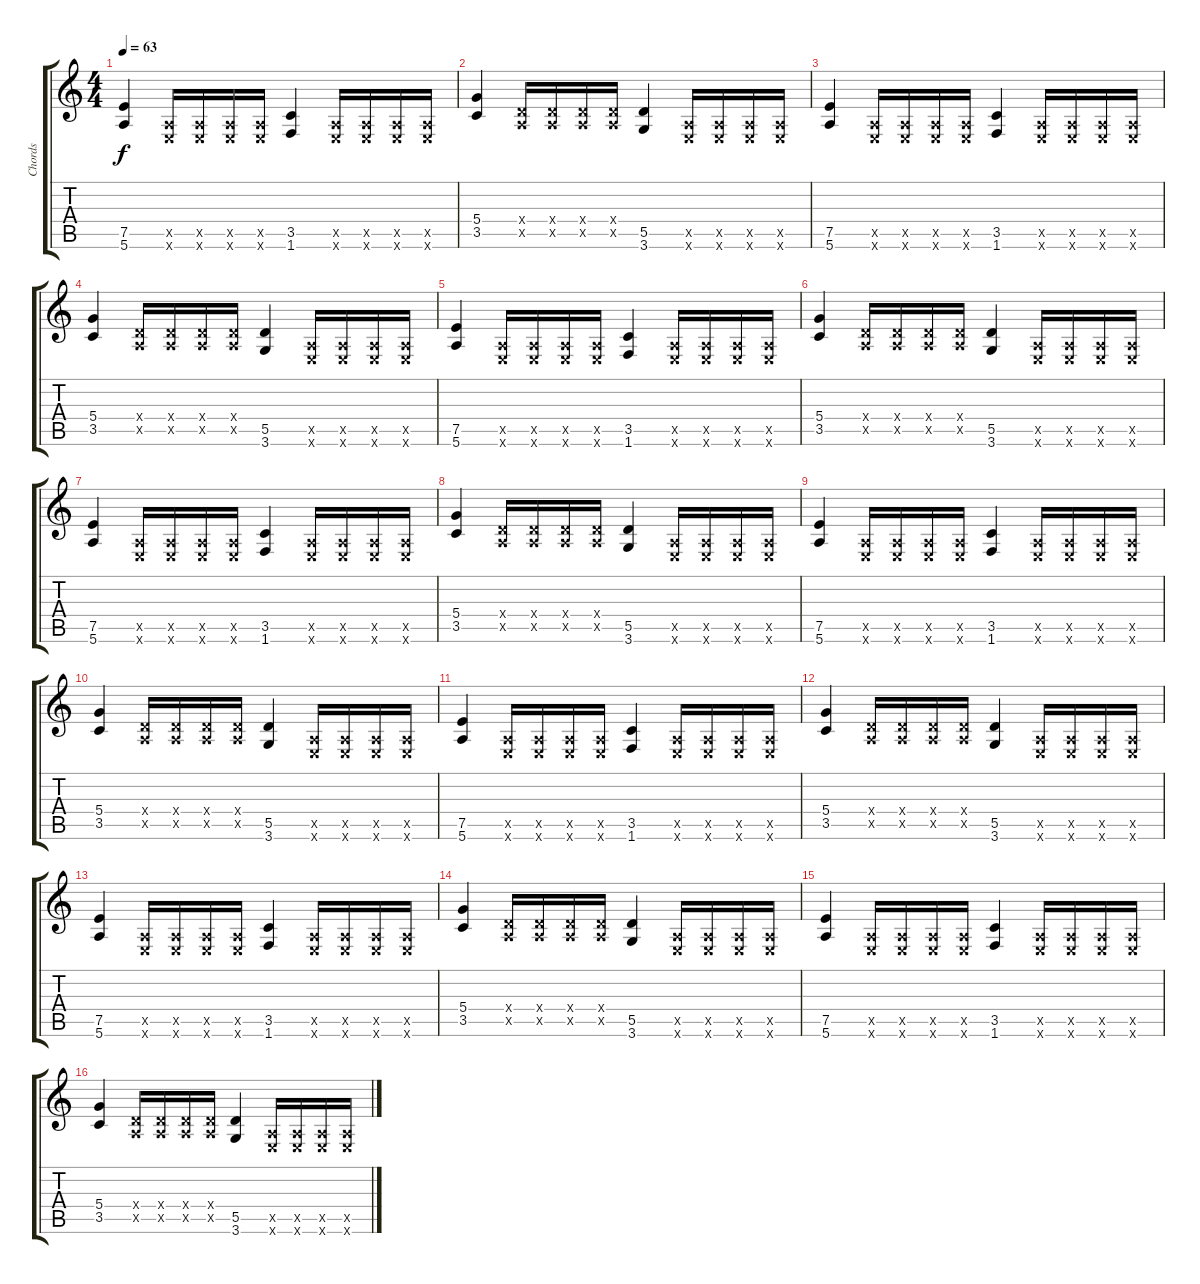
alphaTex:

\track ("Chords" "Chords") {instrument acousticguitarnylon}
\staff {score tabs}
\tuning (E4 B3 G3 D3 A2 E2) {hide}
\ts (4 4)
\tempo 63
\clef g2
\ks c
(7.5 5.6).4{dy f} (0.5{x} 0.6{x}).16 (0.5{x} 0.6{x}).16 (0.5{x} 0.6{x}).16 (0.5{x} 0.6{x}).16 (3.5 1.6).4 (0.5{x} 0.6{x}).16 (0.5{x} 0.6{x}).16 (0.5{x} 0.6{x}).16 (0.5{x} 0.6{x}).16 |
(5.4 3.5).4 (0.4{x} 0.5{x}).16 (0.4{x} 0.5{x}).16 (0.4{x} 0.5{x}).16 (0.4{x} 0.5{x}).16 (5.5 3.6).4 (0.5{x} 0.6{x}).16 (0.5{x} 0.6{x}).16 (0.5{x} 0.6{x}).16 (0.5{x} 0.6{x}).16 |
(7.5 5.6).4 (0.5{x} 0.6{x}).16 (0.5{x} 0.6{x}).16 (0.5{x} 0.6{x}).16 (0.5{x} 0.6{x}).16 (3.5 1.6).4 (0.5{x} 0.6{x}).16 (0.5{x} 0.6{x}).16 (0.5{x} 0.6{x}).16 (0.5{x} 0.6{x}).16 |
(5.4 3.5).4 (0.4{x} 0.5{x}).16 (0.4{x} 0.5{x}).16 (0.4{x} 0.5{x}).16 (0.4{x} 0.5{x}).16 (5.5 3.6).4 (0.5{x} 0.6{x}).16 (0.5{x} 0.6{x}).16 (0.5{x} 0.6{x}).16 (0.5{x} 0.6{x}).16 |
(7.5 5.6).4 (0.5{x} 0.6{x}).16 (0.5{x} 0.6{x}).16 (0.5{x} 0.6{x}).16 (0.5{x} 0.6{x}).16 (3.5 1.6).4 (0.5{x} 0.6{x}).16 (0.5{x} 0.6{x}).16 (0.5{x} 0.6{x}).16 (0.5{x} 0.6{x}).16 |
(5.4 3.5).4 (0.4{x} 0.5{x}).16 (0.4{x} 0.5{x}).16 (0.4{x} 0.5{x}).16 (0.4{x} 0.5{x}).16 (5.5 3.6).4 (0.5{x} 0.6{x}).16 (0.5{x} 0.6{x}).16 (0.5{x} 0.6{x}).16 (0.5{x} 0.6{x}).16 |
(7.5 5.6).4 (0.5{x} 0.6{x}).16 (0.5{x} 0.6{x}).16 (0.5{x} 0.6{x}).16 (0.5{x} 0.6{x}).16 (3.5 1.6).4 (0.5{x} 0.6{x}).16 (0.5{x} 0.6{x}).16 (0.5{x} 0.6{x}).16 (0.5{x} 0.6{x}).16 |
(5.4 3.5).4 (0.4{x} 0.5{x}).16 (0.4{x} 0.5{x}).16 (0.4{x} 0.5{x}).16 (0.4{x} 0.5{x}).16 (5.5 3.6).4 (0.5{x} 0.6{x}).16 (0.5{x} 0.6{x}).16 (0.5{x} 0.6{x}).16 (0.5{x} 0.6{x}).16 |
(7.5 5.6).4 (0.5{x} 0.6{x}).16 (0.5{x} 0.6{x}).16 (0.5{x} 0.6{x}).16 (0.5{x} 0.6{x}).16 (3.5 1.6).4 (0.5{x} 0.6{x}).16 (0.5{x} 0.6{x}).16 (0.5{x} 0.6{x}).16 (0.5{x} 0.6{x}).16 |
(5.4 3.5).4 (0.4{x} 0.5{x}).16 (0.4{x} 0.5{x}).16 (0.4{x} 0.5{x}).16 (0.4{x} 0.5{x}).16 (5.5 3.6).4 (0.5{x} 0.6{x}).16 (0.5{x} 0.6{x}).16 (0.5{x} 0.6{x}).16 (0.5{x} 0.6{x}).16 |
(7.5 5.6).4 (0.5{x} 0.6{x}).16 (0.5{x} 0.6{x}).16 (0.5{x} 0.6{x}).16 (0.5{x} 0.6{x}).16 (3.5 1.6).4 (0.5{x} 0.6{x}).16 (0.5{x} 0.6{x}).16 (0.5{x} 0.6{x}).16 (0.5{x} 0.6{x}).16 |
(5.4 3.5).4 (0.4{x} 0.5{x}).16 (0.4{x} 0.5{x}).16 (0.4{x} 0.5{x}).16 (0.4{x} 0.5{x}).16 (5.5 3.6).4 (0.5{x} 0.6{x}).16 (0.5{x} 0.6{x}).16 (0.5{x} 0.6{x}).16 (0.5{x} 0.6{x}).16 |
(7.5 5.6).4 (0.5{x} 0.6{x}).16 (0.5{x} 0.6{x}).16 (0.5{x} 0.6{x}).16 (0.5{x} 0.6{x}).16 (3.5 1.6).4 (0.5{x} 0.6{x}).16 (0.5{x} 0.6{x}).16 (0.5{x} 0.6{x}).16 (0.5{x} 0.6{x}).16 |
(5.4 3.5).4 (0.4{x} 0.5{x}).16 (0.4{x} 0.5{x}).16 (0.4{x} 0.5{x}).16 (0.4{x} 0.5{x}).16 (5.5 3.6).4 (0.5{x} 0.6{x}).16 (0.5{x} 0.6{x}).16 (0.5{x} 0.6{x}).16 (0.5{x} 0.6{x}).16 |
(7.5 5.6).4 (0.5{x} 0.6{x}).16 (0.5{x} 0.6{x}).16 (0.5{x} 0.6{x}).16 (0.5{x} 0.6{x}).16 (3.5 1.6).4 (0.5{x} 0.6{x}).16 (0.5{x} 0.6{x}).16 (0.5{x} 0.6{x}).16 (0.5{x} 0.6{x}).16 |
(5.4 3.5).4 (0.4{x} 0.5{x}).16 (0.4{x} 0.5{x}).16 (0.4{x} 0.5{x}).16 (0.4{x} 0.5{x}).16 (5.5 3.6).4 (0.5{x} 0.6{x}).16 (0.5{x} 0.6{x}).16 (0.5{x} 0.6{x}).16 (0.5{x} 0.6{x}).16
